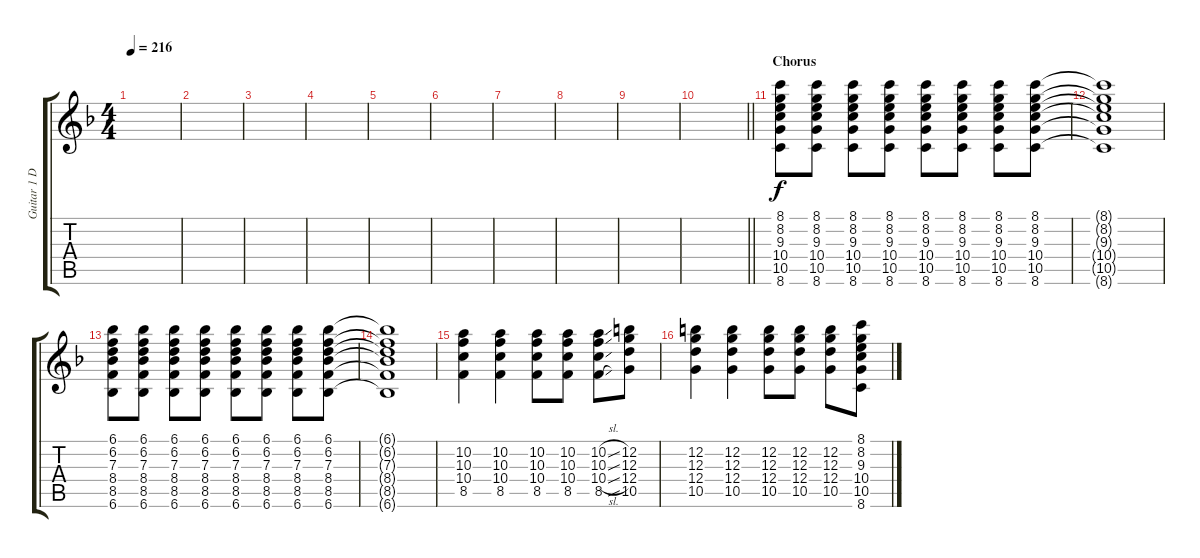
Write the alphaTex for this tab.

\track ("Guitar 1 Disto" "Guitar 1 D") {instrument overdrivenguitar}
\staff {score tabs}
\tuning (E4 B3 G3 D3 A2 E2) {hide}
\ts (4 4)
\tempo 216
\clef g2
\ks f
|
|
|
|
|
|
|
|
|
\barLineRight lightlight
|
\section ("" "Chorus")
(8.1 8.2 9.3 10.4 10.5 8.6).8 (8.1 8.2 9.3 10.4 10.5 8.6).8 (8.1 8.2 9.3 10.4 10.5 8.6).8 (8.1 8.2 9.3 10.4 10.5 8.6).8 (8.1 8.2 9.3 10.4 10.5 8.6).8 (8.1 8.2 9.3 10.4 10.5 8.6).8 (8.1 8.2 9.3 10.4 10.5 8.6).8 (8.1 8.2 9.3 10.4 10.5 8.6).8 |
(8.1{t} 8.2{t} 9.3{t} 10.4{t} 10.5{t} 8.6{t}).1 |
(6.1 6.2 7.3 8.4 8.5 6.6).8 (6.1 6.2 7.3 8.4 8.5 6.6).8 (6.1 6.2 7.3 8.4 8.5 6.6).8 (6.1 6.2 7.3 8.4 8.5 6.6).8 (6.1 6.2 7.3 8.4 8.5 6.6).8 (6.1 6.2 7.3 8.4 8.5 6.6).8 (6.1 6.2 7.3 8.4 8.5 6.6).8 (6.1 6.2 7.3 8.4 8.5 6.6).8 |
(6.1{t} 6.2{t} 7.3{t} 8.4{t} 8.5{t} 6.6{t}).1 |
(10.2 10.3 10.4 8.5).4 (10.2 10.3 10.4 8.5).4 (10.2 10.3 10.4 8.5).8 (10.2 10.3 10.4 8.5).8 (10.2{sl} 10.3{sl} 10.4{sl} 8.5{sl}).8 (12.2 12.3 12.4 10.5).8 |
(12.2 12.3 12.4 10.5).4 (12.2 12.3 12.4 10.5).4 (12.2 12.3 12.4 10.5).8 (12.2 12.3 12.4 10.5).8 (12.2 12.3 12.4 10.5).8 (8.1 8.2 9.3 10.4 10.5 8.6).8
